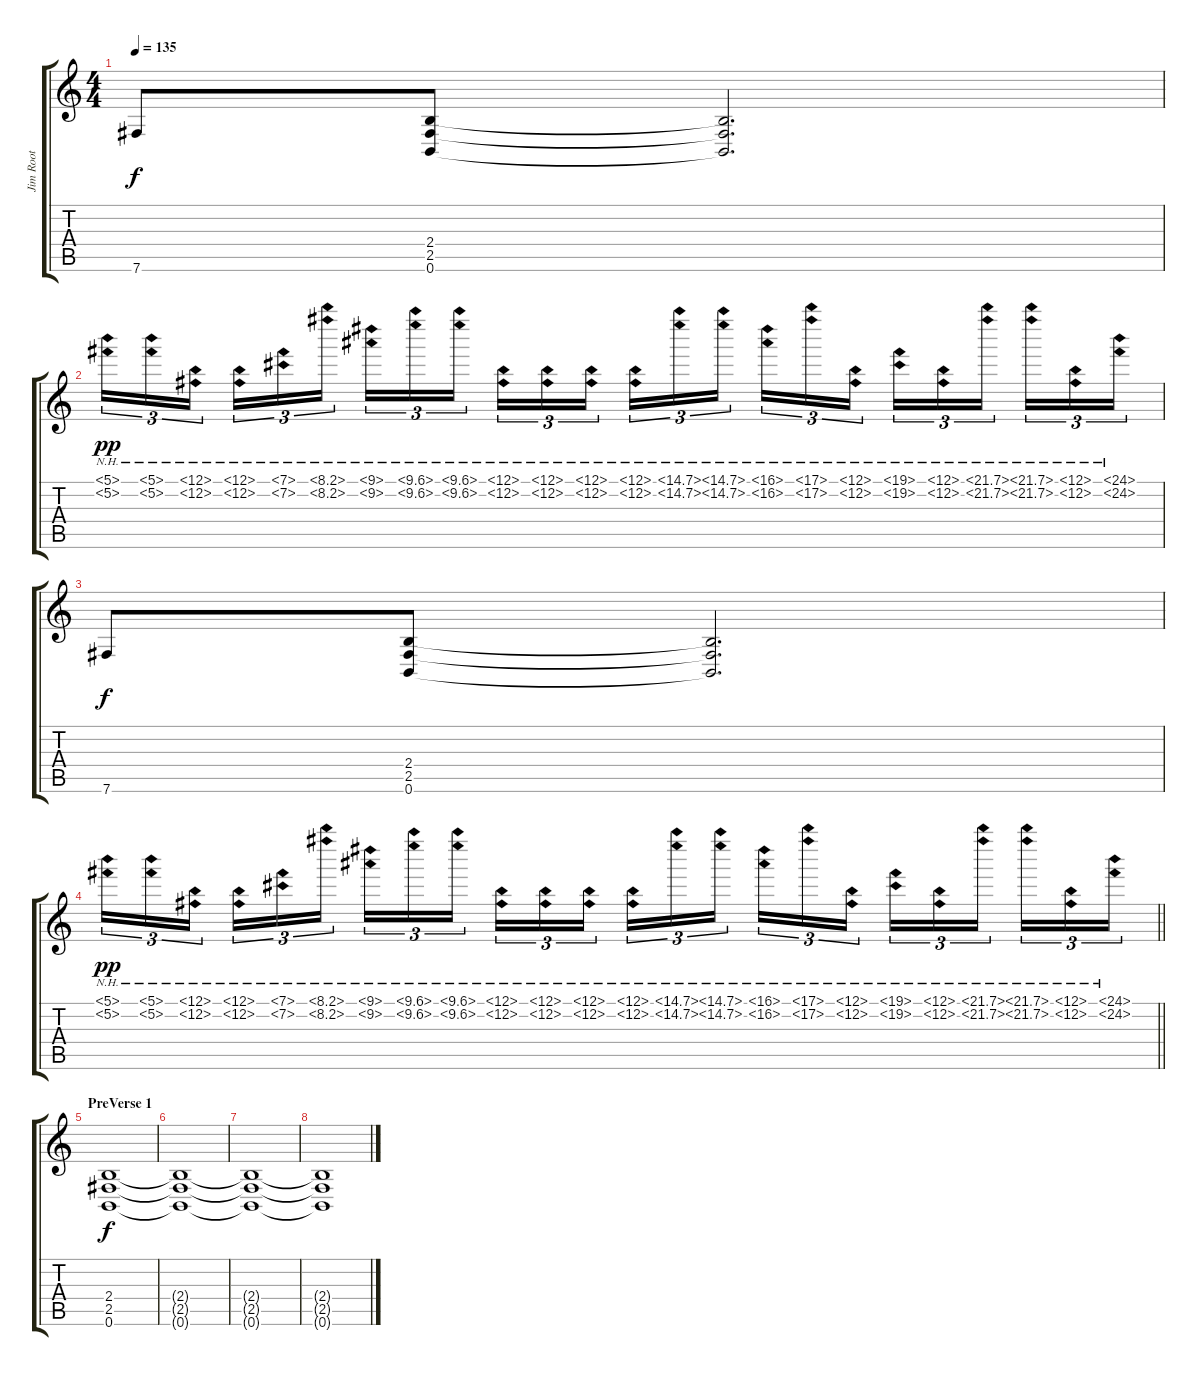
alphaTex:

\track ("Jim Root" "Jim Root") {instrument distortionguitar}
\staff {score tabs}
\tuning (B3 Gb3 D3 A2 E2 B1) {hide}
\ts (4 4)
\tempo 135
\clef g2
\ks c
7.6.8{dy f} (2.4 2.5 0.6).8 (2.4{t} 2.5{t} 0.6{t}).2{d} |
(5.1{nh} 5.2{nh}).16{tu (3 2) dy pp} (5.1{nh} 5.2{nh}).16{tu (3 2)} (6.1{nh} 6.2{nh}).16{tu (3 2) beam splitsecondary} (6.1{nh} 6.2{nh}).16{tu (3 2)} (7.1{nh} 7.2{nh}).16{tu (3 2)} (8.1{nh} 8.2{nh}).16{tu (3 2)} (9.1{nh} 9.2{nh}).16{tu (3 2)} (10.1{nh} 10.2{nh}).16{tu (3 2)} (10.1{nh} 10.2{nh}).16{tu (3 2) beam splitsecondary} (11.1{nh} 11.2{nh}).16{tu (3 2)} (12.1{nh} 12.2{nh}).16{tu (3 2)} (13.1{nh} 13.2{nh}).16{tu (3 2)} (13.1{nh} 13.2{nh}).16{tu (3 2)} (14.1{nh} 14.2{nh}).16{tu (3 2)} (15.1{nh} 15.2{nh}).16{tu (3 2) beam splitsecondary} (16.1{nh} 16.2{nh}).16{tu (3 2)} (17.1{nh} 17.2{nh}).16{tu (3 2)} (18.1{nh} 18.2{nh}).16{tu (3 2)} (19.1{nh} 19.2{nh}).16{tu (3 2)} (20.1{nh} 20.2{nh}).16{tu (3 2)} (21.1{nh} 21.2{nh}).16{tu (3 2) beam splitsecondary} (22.1{nh} 22.2{nh}).16{tu (3 2)} (23.1{nh} 23.2{nh}).16{tu (3 2)} (24.1{nh} 24.2{nh}).16{tu (3 2)} |
7.6.8{dy f} (2.4 2.5 0.6).8 (2.4{t} 2.5{t} 0.6{t}).2{d} |
\barLineRight lightlight
(5.1{nh} 5.2{nh}).16{tu (3 2) dy pp} (5.1{nh} 5.2{nh}).16{tu (3 2)} (6.1{nh} 6.2{nh}).16{tu (3 2) beam splitsecondary} (6.1{nh} 6.2{nh}).16{tu (3 2)} (7.1{nh} 7.2{nh}).16{tu (3 2)} (8.1{nh} 8.2{nh}).16{tu (3 2)} (9.1{nh} 9.2{nh}).16{tu (3 2)} (10.1{nh} 10.2{nh}).16{tu (3 2)} (10.1{nh} 10.2{nh}).16{tu (3 2) beam splitsecondary} (11.1{nh} 11.2{nh}).16{tu (3 2)} (12.1{nh} 12.2{nh}).16{tu (3 2)} (13.1{nh} 13.2{nh}).16{tu (3 2)} (13.1{nh} 13.2{nh}).16{tu (3 2)} (14.1{nh} 14.2{nh}).16{tu (3 2)} (15.1{nh} 15.2{nh}).16{tu (3 2) beam splitsecondary} (16.1{nh} 16.2{nh}).16{tu (3 2)} (17.1{nh} 17.2{nh}).16{tu (3 2)} (18.1{nh} 18.2{nh}).16{tu (3 2)} (19.1{nh} 19.2{nh}).16{tu (3 2)} (20.1{nh} 20.2{nh}).16{tu (3 2)} (21.1{nh} 21.2{nh}).16{tu (3 2) beam splitsecondary} (22.1{nh} 22.2{nh}).16{tu (3 2)} (23.1{nh} 23.2{nh}).16{tu (3 2)} (24.1{nh} 24.2{nh}).16{tu (3 2)} |
\section ("" "PreVerse 1")
(2.4 2.5 0.6).1{dy f volume 10} |
(2.4{t} 2.5{t} 0.6{t}).1 |
(2.4{t} 2.5{t} 0.6{t}).1 |
(2.4{t} 2.5{t} 0.6{t}).1
